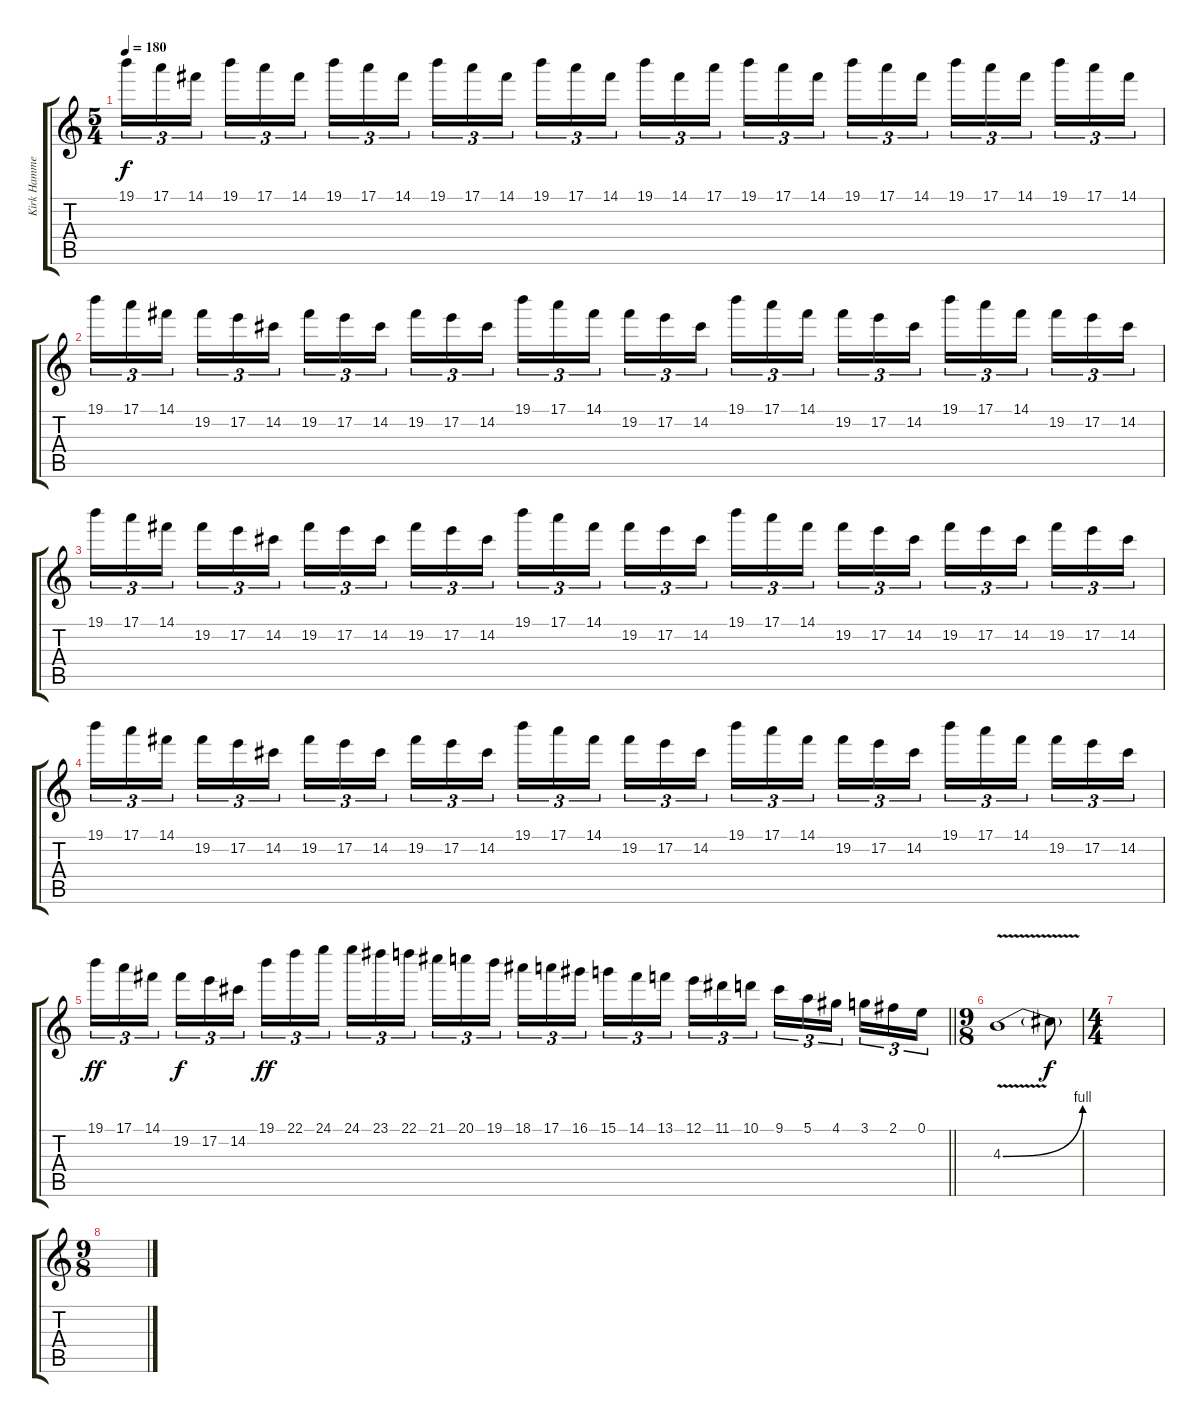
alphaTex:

\track ("Kirk Hammet (Lead)" "Kirk Hamme") {instrument overdrivenguitar}
\staff {score tabs}
\tuning (E4 B3 G3 D3 A2 E2) {hide}
\ts (5 4)
\tempo 180
\clef g2
\ks c
19.1.16{tu (3 2) dy f} 17.1.16{tu (3 2)} 14.1.16{tu (3 2)} 19.1.16{tu (3 2)} 17.1.16{tu (3 2)} 14.1.16{tu (3 2)} 19.1.16{tu (3 2)} 17.1.16{tu (3 2)} 14.1.16{tu (3 2)} 19.1.16{tu (3 2)} 17.1.16{tu (3 2)} 14.1.16{tu (3 2)} 19.1.16{tu (3 2)} 17.1.16{tu (3 2)} 14.1.16{tu (3 2)} 19.1.16{tu (3 2)} 14.1.16{tu (3 2)} 17.1.16{tu (3 2)} 19.1.16{tu (3 2)} 17.1.16{tu (3 2)} 14.1.16{tu (3 2)} 19.1.16{tu (3 2)} 17.1.16{tu (3 2)} 14.1.16{tu (3 2)} 19.1.16{tu (3 2)} 17.1.16{tu (3 2)} 14.1.16{tu (3 2)} 19.1.16{tu (3 2)} 17.1.16{tu (3 2)} 14.1.16{tu (3 2)} |
19.1.16{tu (3 2)} 17.1.16{tu (3 2)} 14.1.16{tu (3 2)} 19.2.16{tu (3 2)} 17.2.16{tu (3 2)} 14.2.16{tu (3 2)} 19.2.16{tu (3 2)} 17.2.16{tu (3 2)} 14.2.16{tu (3 2)} 19.2.16{tu (3 2)} 17.2.16{tu (3 2)} 14.2.16{tu (3 2)} 19.1.16{tu (3 2)} 17.1.16{tu (3 2)} 14.1.16{tu (3 2)} 19.2.16{tu (3 2)} 17.2.16{tu (3 2)} 14.2.16{tu (3 2)} 19.1.16{tu (3 2)} 17.1.16{tu (3 2)} 14.1.16{tu (3 2)} 19.2.16{tu (3 2)} 17.2.16{tu (3 2)} 14.2.16{tu (3 2)} 19.1.16{tu (3 2)} 17.1.16{tu (3 2)} 14.1.16{tu (3 2)} 19.2.16{tu (3 2)} 17.2.16{tu (3 2)} 14.2.16{tu (3 2)} |
19.1.16{tu (3 2)} 17.1.16{tu (3 2)} 14.1.16{tu (3 2)} 19.2.16{tu (3 2)} 17.2.16{tu (3 2)} 14.2.16{tu (3 2)} 19.2.16{tu (3 2)} 17.2.16{tu (3 2)} 14.2.16{tu (3 2)} 19.2.16{tu (3 2)} 17.2.16{tu (3 2)} 14.2.16{tu (3 2)} 19.1.16{tu (3 2)} 17.1.16{tu (3 2)} 14.1.16{tu (3 2)} 19.2.16{tu (3 2)} 17.2.16{tu (3 2)} 14.2.16{tu (3 2)} 19.1.16{tu (3 2)} 17.1.16{tu (3 2)} 14.1.16{tu (3 2)} 19.2.16{tu (3 2)} 17.2.16{tu (3 2)} 14.2.16{tu (3 2)} 19.2.16{tu (3 2)} 17.2.16{tu (3 2)} 14.2.16{tu (3 2)} 19.2.16{tu (3 2)} 17.2.16{tu (3 2)} 14.2.16{tu (3 2)} |
19.1.16{tu (3 2)} 17.1.16{tu (3 2)} 14.1.16{tu (3 2)} 19.2.16{tu (3 2)} 17.2.16{tu (3 2)} 14.2.16{tu (3 2)} 19.2.16{tu (3 2)} 17.2.16{tu (3 2)} 14.2.16{tu (3 2)} 19.2.16{tu (3 2)} 17.2.16{tu (3 2)} 14.2.16{tu (3 2)} 19.1.16{tu (3 2)} 17.1.16{tu (3 2)} 14.1.16{tu (3 2)} 19.2.16{tu (3 2)} 17.2.16{tu (3 2)} 14.2.16{tu (3 2)} 19.1.16{tu (3 2)} 17.1.16{tu (3 2)} 14.1.16{tu (3 2)} 19.2.16{tu (3 2)} 17.2.16{tu (3 2)} 14.2.16{tu (3 2)} 19.1.16{tu (3 2)} 17.1.16{tu (3 2)} 14.1.16{tu (3 2)} 19.2.16{tu (3 2)} 17.2.16{tu (3 2)} 14.2.16{tu (3 2)} |
\barLineRight lightlight
19.1.16{tu (3 2) dy ff} 17.1.16{tu (3 2)} 14.1.16{tu (3 2)} 19.2.16{tu (3 2) dy f} 17.2.16{tu (3 2)} 14.2.16{tu (3 2)} 19.1.16{tu (3 2) dy ff} 22.1.16{tu (3 2)} 24.1.16{tu (3 2)} 24.1.16{tu (3 2)} 23.1.16{tu (3 2)} 22.1.16{tu (3 2)} 21.1.16{tu (3 2)} 20.1.16{tu (3 2)} 19.1.16{tu (3 2)} 18.1.16{tu (3 2)} 17.1.16{tu (3 2)} 16.1.16{tu (3 2)} 15.1.16{tu (3 2)} 14.1.16{tu (3 2)} 13.1.16{tu (3 2)} 12.1.16{tu (3 2)} 11.1.16{tu (3 2)} 10.1.16{tu (3 2)} 9.1.16{tu (3 2)} 5.1.16{tu (3 2)} 4.1.16{tu (3 2)} 3.1.16{tu (3 2)} 2.1.16{tu (3 2)} 0.1.16{tu (3 2)} |
\ts (9 8)
4.3{be (bend 0 0 60 4) v}.1 4.3{t}.8{dy f} |
\ts (4 4)
|
\ts (9 8)
